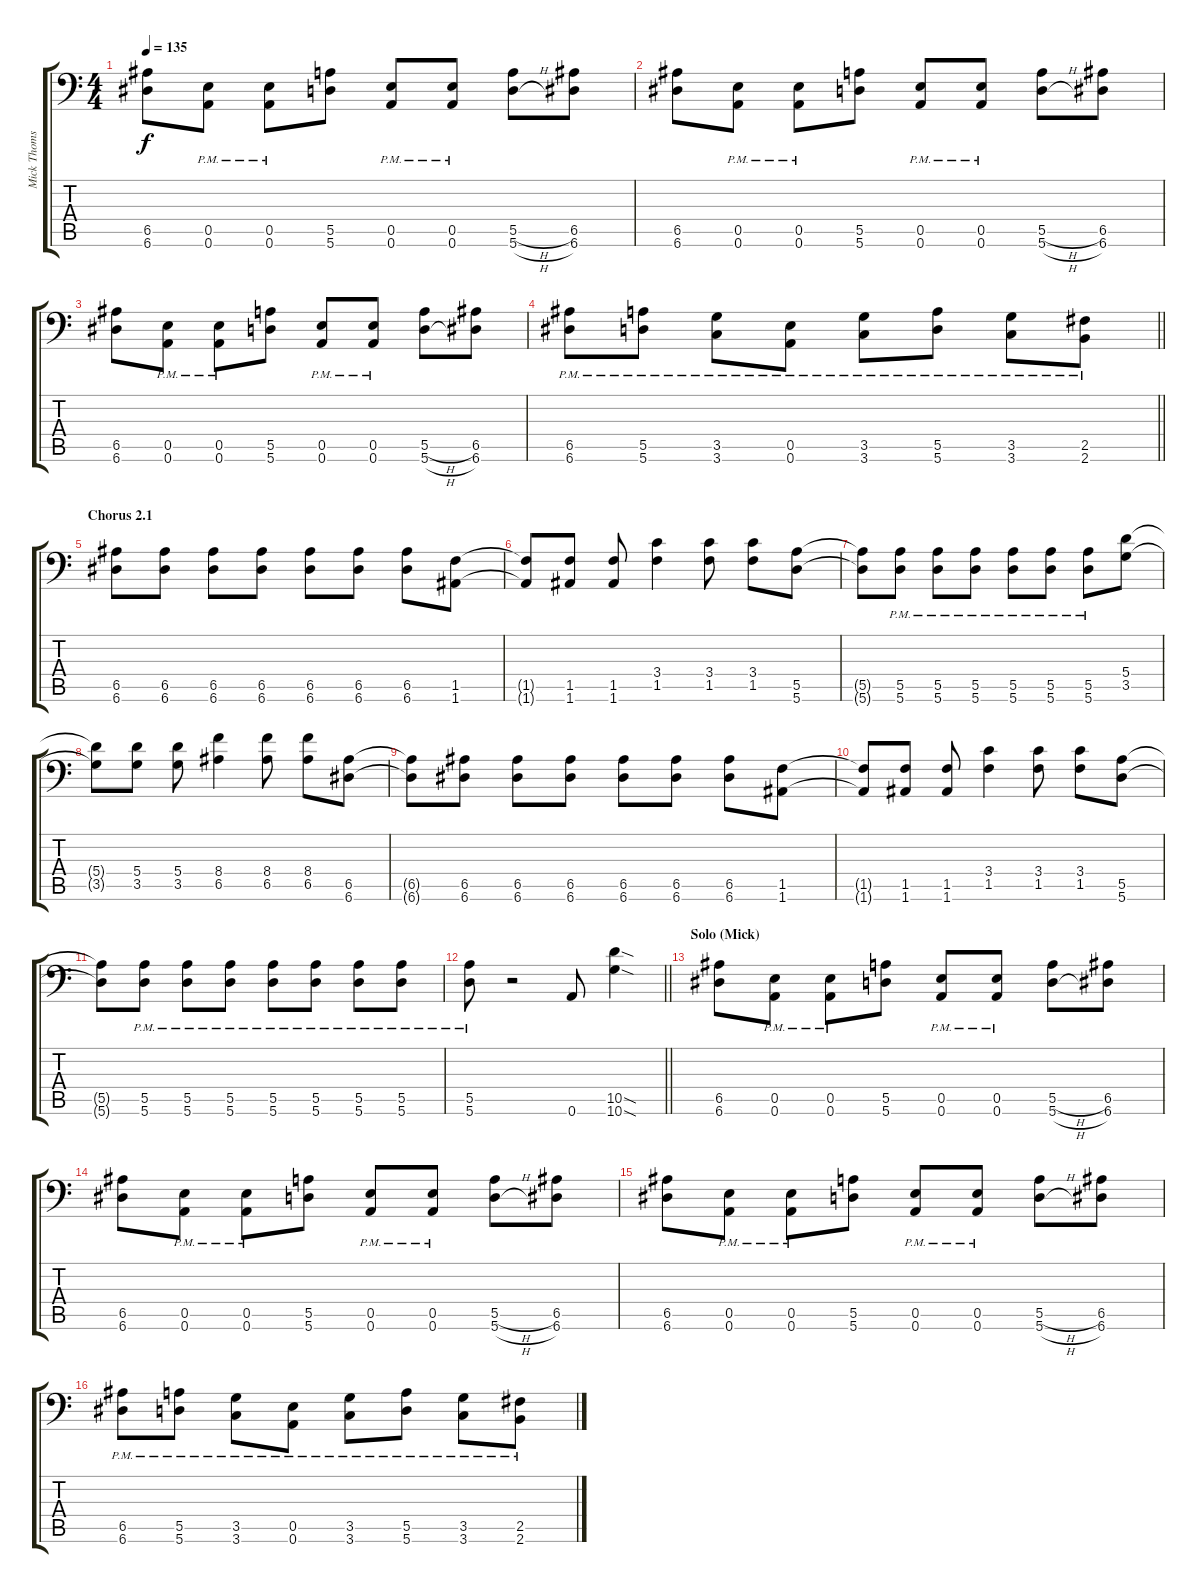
\track ("Mick Thomson" "Mick Thoms") {instrument distortionguitar}
\staff {score tabs}
\tuning (B3 Gb3 D3 A2 E2 A1) {hide}
\ts (4 4)
\tempo 135
\clef f4
\ks c
(6.5 6.6).8{dy f} (0.5{pm} 0.6{pm}).8 (0.5{pm} 0.6{pm}).8 (5.5 5.6).8 (0.5{pm} 0.6{pm}).8 (0.5{pm} 0.6{pm}).8 (5.5{h} 5.6{h}).8 (6.5 6.6).8 |
(6.5 6.6).8 (0.5{pm} 0.6{pm}).8 (0.5{pm} 0.6{pm}).8 (5.5 5.6).8 (0.5{pm} 0.6{pm}).8 (0.5{pm} 0.6{pm}).8 (5.5{h} 5.6{h}).8 (6.5 6.6).8 |
(6.5 6.6).8 (0.5{pm} 0.6{pm}).8 (0.5{pm} 0.6{pm}).8 (5.5 5.6).8 (0.5{pm} 0.6{pm}).8 (0.5{pm} 0.6{pm}).8 (5.5{h} 5.6{h}).8 (6.5 6.6).8 |
\barLineRight lightlight
(6.5{pm} 6.6{pm}).8 (5.5{pm} 5.6{pm}).8 (3.5{pm} 3.6{pm}).8 (0.5{pm} 0.6{pm}).8 (3.5{pm} 3.6{pm}).8 (5.5{pm} 5.6{pm}).8 (3.5{pm} 3.6{pm}).8 (2.5{pm} 2.6{pm}).8 |
\section ("" "Chorus 2.1")
(6.5 6.6).8 (6.5 6.6).8 (6.5 6.6).8 (6.5 6.6).8 (6.5 6.6).8 (6.5 6.6).8 (6.5 6.6).8 (1.5 1.6).8 |
(1.5{t} 1.6{t}).8 (1.5 1.6).8 (1.5 1.6).8 (3.4 1.5).4 (3.4 1.5).8 (3.4 1.5).8 (5.5 5.6).8 |
(5.5{t} 5.6{t}).8 (5.5{pm} 5.6{pm}).8 (5.5{pm} 5.6{pm}).8 (5.5{pm} 5.6{pm}).8 (5.5{pm} 5.6{pm}).8 (5.5{pm} 5.6{pm}).8 (5.5{pm} 5.6{pm}).8 (5.4 3.5).8 |
(5.4{t} 3.5{t}).8 (5.4 3.5).8 (5.4 3.5).8 (8.4 6.5).4 (8.4 6.5).8 (8.4 6.5).8 (6.5 6.6).8 |
(6.5{t} 6.6{t}).8 (6.5 6.6).8 (6.5 6.6).8 (6.5 6.6).8 (6.5 6.6).8 (6.5 6.6).8 (6.5 6.6).8 (1.5 1.6).8 |
(1.5{t} 1.6{t}).8 (1.5 1.6).8 (1.5 1.6).8 (3.4 1.5).4 (3.4 1.5).8 (3.4 1.5).8 (5.5 5.6).8 |
(5.5{t} 5.6{t}).8 (5.5{pm} 5.6{pm}).8 (5.5{pm} 5.6{pm}).8 (5.5{pm} 5.6{pm}).8 (5.5{pm} 5.6{pm}).8 (5.5{pm} 5.6{pm}).8 (5.5{pm} 5.6{pm}).8 (5.5{pm} 5.6{pm}).8 |
\barLineRight lightlight
(5.5{pm} 5.6{pm}).8 r.2 0.6.8 (10.5{sod} 10.6{sod}).4 |
\section ("" "Solo (Mick)")
(6.5 6.6).8 (0.5{pm} 0.6{pm}).8 (0.5{pm} 0.6{pm}).8 (5.5 5.6).8 (0.5{pm} 0.6{pm}).8 (0.5{pm} 0.6{pm}).8 (5.5{h} 5.6{h}).8 (6.5 6.6).8 |
(6.5 6.6).8 (0.5{pm} 0.6{pm}).8 (0.5{pm} 0.6{pm}).8 (5.5 5.6).8 (0.5{pm} 0.6{pm}).8 (0.5{pm} 0.6{pm}).8 (5.5{h} 5.6{h}).8 (6.5 6.6).8 |
(6.5 6.6).8 (0.5{pm} 0.6{pm}).8 (0.5{pm} 0.6{pm}).8 (5.5 5.6).8 (0.5{pm} 0.6{pm}).8 (0.5{pm} 0.6{pm}).8 (5.5{h} 5.6{h}).8 (6.5 6.6).8 |
(6.5{pm} 6.6{pm}).8 (5.5{pm} 5.6{pm}).8 (3.5{pm} 3.6{pm}).8 (0.5{pm} 0.6{pm}).8 (3.5{pm} 3.6{pm}).8 (5.5{pm} 5.6{pm}).8 (3.5{pm} 3.6{pm}).8 (2.5{pm} 2.6{pm}).8
